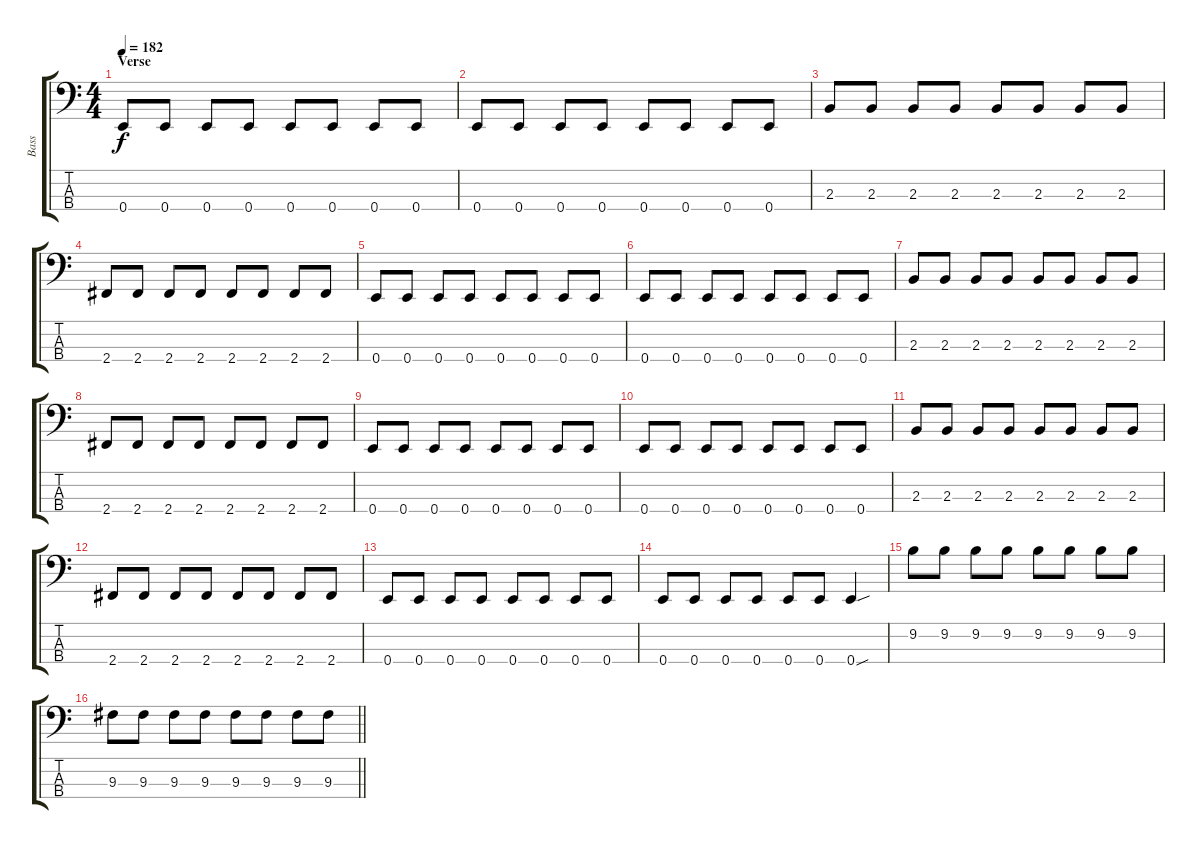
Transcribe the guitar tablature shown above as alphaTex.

\track ("Bass" "Bass") {instrument electricbasspick}
\staff {score tabs}
\tuning (G2 D2 A1 E1) {hide}
\ts (4 4)
\section ("" "Verse")
\tempo 182
\clef f4
\ks c
0.4.8{dy f} 0.4.8 0.4.8 0.4.8 0.4.8 0.4.8 0.4.8 0.4.8 |
0.4.8 0.4.8 0.4.8 0.4.8 0.4.8 0.4.8 0.4.8 0.4.8 |
2.3.8 2.3.8 2.3.8 2.3.8 2.3.8 2.3.8 2.3.8 2.3.8 |
2.4.8 2.4.8 2.4.8 2.4.8 2.4.8 2.4.8 2.4.8 2.4.8 |
0.4.8 0.4.8 0.4.8 0.4.8 0.4.8 0.4.8 0.4.8 0.4.8 |
0.4.8 0.4.8 0.4.8 0.4.8 0.4.8 0.4.8 0.4.8 0.4.8 |
2.3.8 2.3.8 2.3.8 2.3.8 2.3.8 2.3.8 2.3.8 2.3.8 |
2.4.8 2.4.8 2.4.8 2.4.8 2.4.8 2.4.8 2.4.8 2.4.8 |
0.4.8 0.4.8 0.4.8 0.4.8 0.4.8 0.4.8 0.4.8 0.4.8 |
0.4.8 0.4.8 0.4.8 0.4.8 0.4.8 0.4.8 0.4.8 0.4.8 |
2.3.8 2.3.8 2.3.8 2.3.8 2.3.8 2.3.8 2.3.8 2.3.8 |
2.4.8 2.4.8 2.4.8 2.4.8 2.4.8 2.4.8 2.4.8 2.4.8 |
0.4.8 0.4.8 0.4.8 0.4.8 0.4.8 0.4.8 0.4.8 0.4.8 |
0.4.8 0.4.8 0.4.8 0.4.8 0.4.8 0.4.8 0.4{sou}.4 |
9.2.8 9.2.8 9.2.8 9.2.8 9.2.8 9.2.8 9.2.8 9.2.8 |
\barLineRight lightlight
9.3.8 9.3.8 9.3.8 9.3.8 9.3.8 9.3.8 9.3.8 9.3.8
